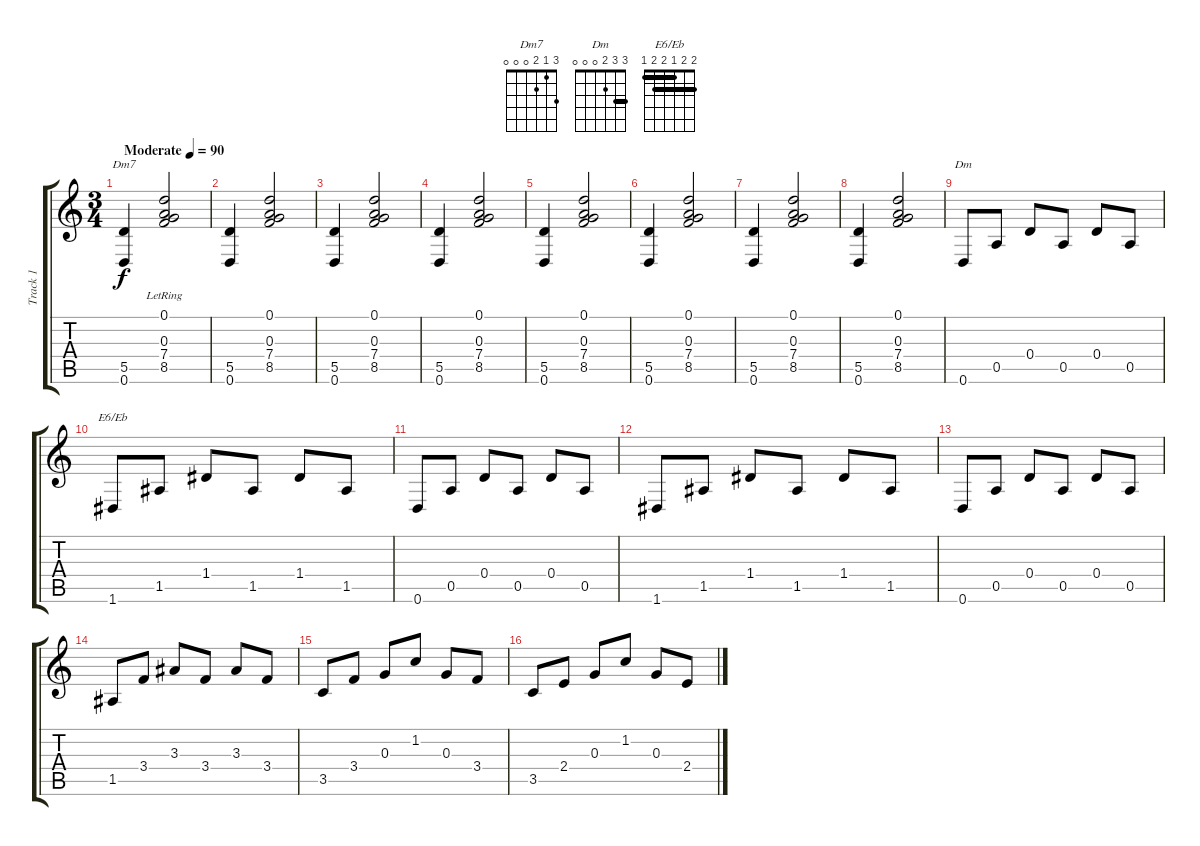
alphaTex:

\track ("Track 1" "Track 1") {instrument acousticguitarnylon}
\staff {score tabs}
\tuning (D4 B3 G3 D3 A2 D2) {hide}
\chord ("Dm7" 3 1 2 0 0 0)
\chord ("Dm" 3 3 2 0 0 0) {barre 3}
\chord ("E6/Eb" 2 2 1 2 2 1) {barre (1 2)}
\ts (3 4)
\tempo (90 "Moderate")
\clef g2
\ks c
(5.5 0.6).4{ch "Dm7" dy f instrument acousticguitarnylon} (0.1{lr} 0.3{lr} 7.4{lr} 8.5{lr}).2 |
(5.5 0.6).4 (0.1 0.3 7.4 8.5).2 |
(5.5 0.6).4 (0.1 0.3 7.4 8.5).2 |
(5.5 0.6).4 (0.1 0.3 7.4 8.5).2 |
(5.5 0.6).4 (0.1 0.3 7.4 8.5).2 |
(5.5 0.6).4 (0.1 0.3 7.4 8.5).2 |
(5.5 0.6).4 (0.1 0.3 7.4 8.5).2 |
(5.5 0.6).4 (0.1 0.3 7.4 8.5).2 |
0.6.8{ch "Dm"} 0.5.8 0.4.8 0.5.8 0.4.8 0.5.8 |
1.6.8{ch "E6/Eb"} 1.5.8 1.4.8 1.5.8 1.4.8 1.5.8 |
0.6.8 0.5.8 0.4.8 0.5.8 0.4.8 0.5.8 |
1.6.8 1.5.8 1.4.8 1.5.8 1.4.8 1.5.8 |
0.6.8 0.5.8 0.4.8 0.5.8 0.4.8 0.5.8 |
1.5.8 3.4.8 3.3.8 3.4.8 3.3.8 3.4.8 |
3.5.8 3.4.8 0.3.8 1.2.8 0.3.8 3.4.8 |
3.5.8 2.4.8 0.3.8 1.2.8 0.3.8 2.4.8
